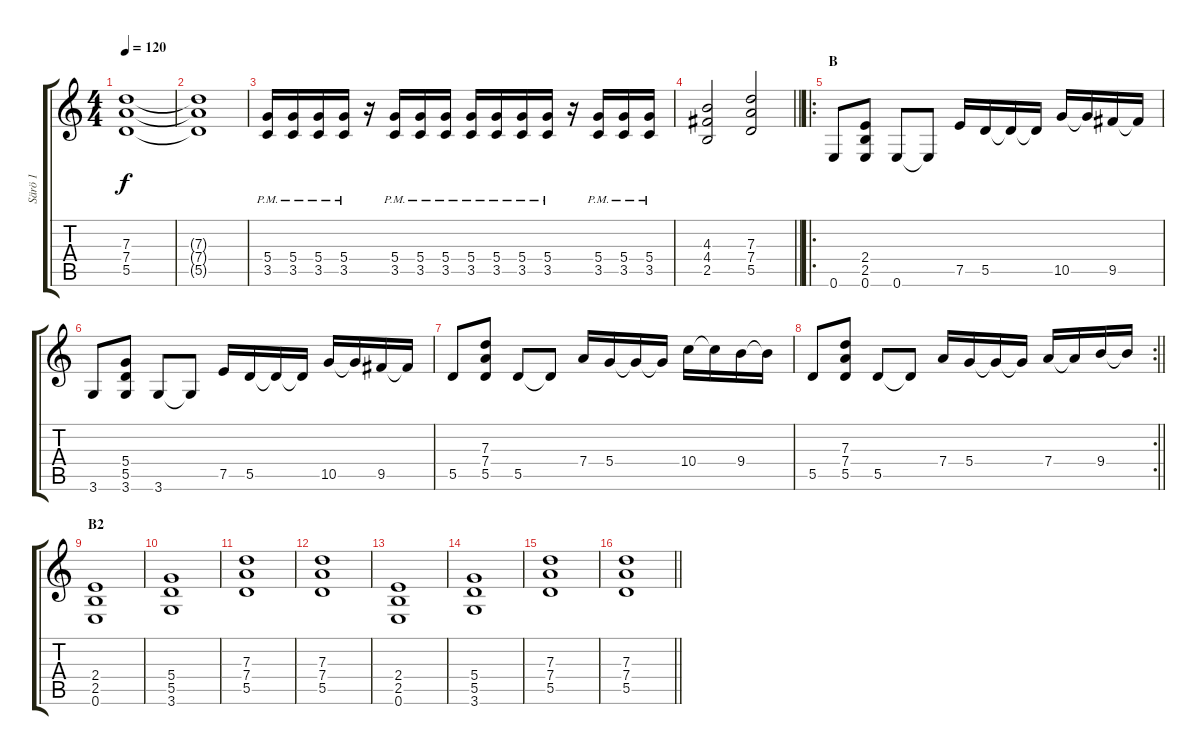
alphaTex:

\track ("Särö 1" "Särö 1") {instrument distortionguitar}
\staff {score tabs}
\tuning (E4 B3 G3 D3 A2 E2) {hide}
\ts (4 4)
\tempo 120
\clef g2
\ks c
(7.3 7.4 5.5).1{dy f} |
(7.3{t} 7.4{t} 5.5{t}).1 |
(5.4{pm} 3.5{pm}).16 (5.4{pm} 3.5{pm}).16 (5.4{pm} 3.5{pm}).16 (5.4{pm} 3.5{pm}).16 r.16 (5.4{pm} 3.5{pm}).16 (5.4{pm} 3.5{pm}).16 (5.4{pm} 3.5{pm}).16 (5.4{pm} 3.5{pm}).16 (5.4{pm} 3.5{pm}).16 (5.4{pm} 3.5{pm}).16 (5.4{pm} 3.5{pm}).16 r.16 (5.4{pm} 3.5{pm}).16 (5.4{pm} 3.5{pm}).16 (5.4{pm} 3.5{pm}).16 |
\barLineRight lightlight
(4.3 4.4 2.5).2 (7.3 7.4 5.5).2 |
\ro
\section ("" "B")
0.6.8 (2.4 2.5 0.6).8 0.6.8 0.6{t}.8 7.5.16 5.5.16 5.5{t}.16 5.5{t}.16 10.5.16 10.5{t}.16 9.5.16 9.5{t}.16 |
3.6.8 (5.4 5.5 3.6).8 3.6.8 3.6{t}.8 7.5.16 5.5.16 5.5{t}.16 5.5{t}.16 10.5.16 10.5{t}.16 9.5.16 9.5{t}.16 |
5.5.8 (7.3 7.4 5.5).8 5.5.8 5.5{t}.8 7.4.16 5.4.16 5.4{t}.16 5.4{t}.16 10.4.16 10.4{t}.16 9.4.16 9.4{t}.16 |
\rc 2
\barLineRight lightlight
5.5.8 (7.3 7.4 5.5).8 5.5.8 5.5{t}.8 7.4.16 5.4.16 5.4{t}.16 5.4{t}.16 7.4.16 7.4{t}.16 9.4.16 9.4{t}.16 |
\section ("" "B2")
(2.4 2.5 0.6).1 |
(5.4 5.5 3.6).1 |
(7.3 7.4 5.5).1 |
(7.3 7.4 5.5).1 |
(2.4 2.5 0.6).1 |
(5.4 5.5 3.6).1 |
(7.3 7.4 5.5).1 |
\barLineRight lightlight
(7.3 7.4 5.5).1
